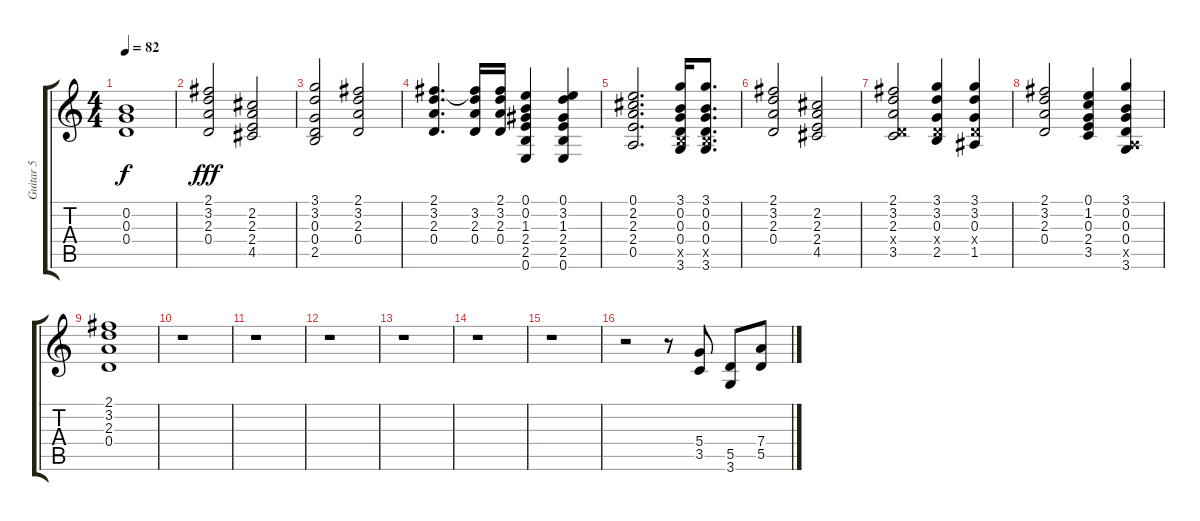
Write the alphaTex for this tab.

\track ("Guitar 5" "Guitar 5") {instrument overdrivenguitar}
\staff {score tabs}
\tuning (E4 B3 G3 D3 A2 E2) {hide}
\ts (4 4)
\tempo 82
\clef g2
\ks c
(0.2{t} 0.3{t} 0.4{t}).1{dy f} |
(2.1 3.2 2.3 0.4).2{dy fff} (2.2 2.3 2.4 4.5).2 |
(3.1 3.2 0.3 0.4 2.5).2 (2.1 3.2 2.3 0.4).2 |
(2.1 3.2 2.3 0.4).4{d} (2.1{t} 3.2 2.3 0.4).16 (2.1 3.2 2.3 0.4).16 (0.1 0.2 1.3 2.4 2.5 0.6).4 (0.1 3.2 1.3 2.4 2.5 0.6).4 |
(0.1 2.2 2.3 2.4 0.5).2{d} (3.1 0.2 0.3 0.4 2.5{x} 3.6).16 (3.1 0.2 0.3 0.4 2.5{x} 3.6).8{d} |
(2.1 3.2 2.3 0.4).2 (2.2 2.3 2.4 4.5).2 |
(2.1 3.2 2.3 0.4{x} 3.5).2 (3.1 3.2 0.3 0.4{x} 2.5).4 (3.1 3.2 0.3 0.4{x} 1.5).4 |
(2.1 3.2 2.3 0.4).2 (0.1 1.2 0.3 2.4 3.5).4 (3.1 0.2 0.3 0.4 0.5{x} 3.6).4 |
(2.1 3.2 2.3 0.4).1 |
r.1 |
r.1 |
r.1 |
r.1 |
r.1 |
r.1 |
r.2 r.8 (5.4 3.5).8 (5.5 3.6).8 (7.4 5.5).8
